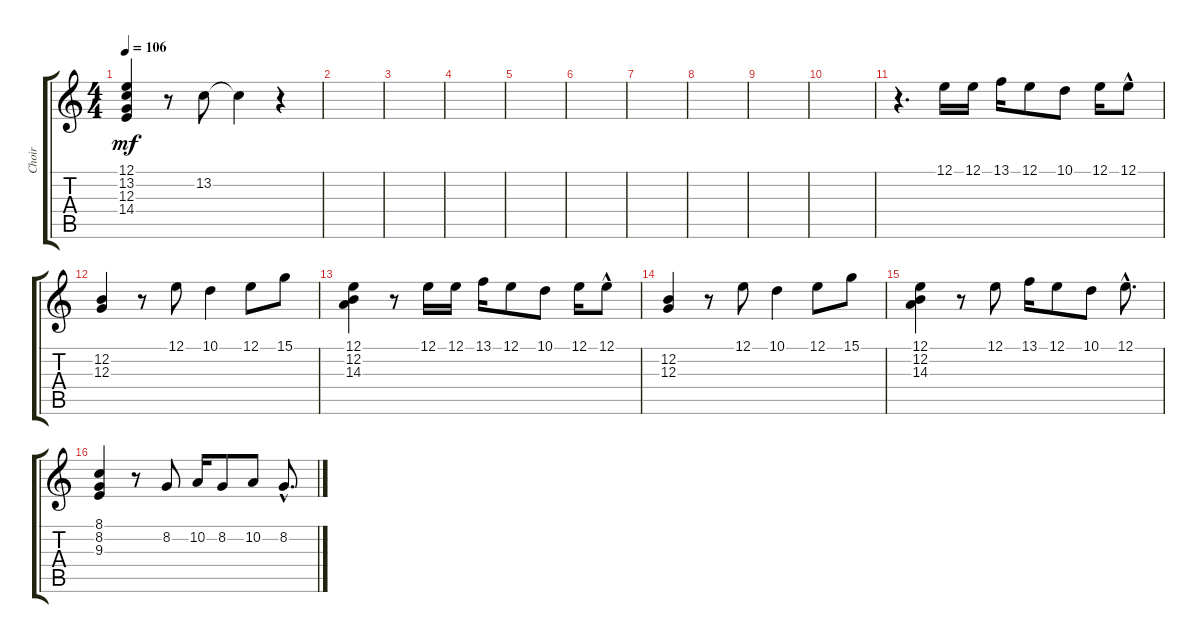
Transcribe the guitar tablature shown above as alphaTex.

\track ("Choir" "Choir") {instrument synthvoice}
\staff {score tabs}
\tuning (E4 B3 G3 D3 A2 E2) {hide}
\ts (4 4)
\tempo 106
\clef g2
\ks c
(12.1{t} 13.2{t} 12.3{t} 14.4{t}).4{dy mf} r.8 13.2.8 13.2{t}.4 r.4 |
|
|
|
|
|
|
|
|
|
r.4{d} 12.1.16 12.1.16 13.1.16 12.1.8 10.1.8 12.1.16 12.1{hac}.8 |
(12.2 12.3).4 r.8 12.1.8 10.1.4 12.1.8 15.1.8 |
(12.1 12.2 14.3).4 r.8 12.1.16 12.1.16 13.1.16 12.1.8 10.1.8 12.1.16 12.1{hac}.8 |
(12.2 12.3).4 r.8 12.1.8 10.1.4 12.1.8 15.1.8 |
(12.1 12.2 14.3).4 r.8 12.1.8 13.1.16 12.1.8 10.1.8 12.1{hac}.8{d} |
(8.1 8.2 9.3).4 r.8 8.2.8 10.2.16 8.2.8 10.2.8 8.2{hac}.8{d}
